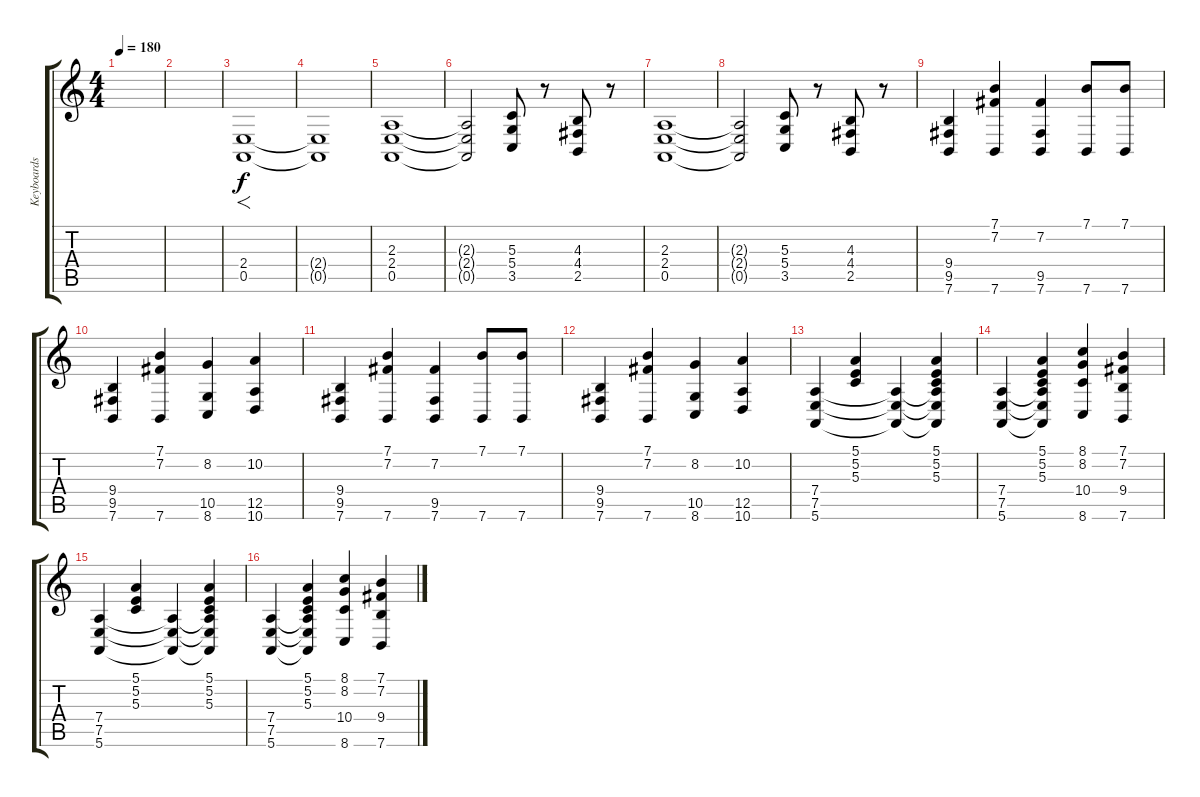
\track ("Keyboards" "Keyboards") {instrument drawbarorgan}
\staff {score tabs}
\tuning (E4 B3 G3 D3 A2 E2) {hide}
\ts (4 4)
\tempo 180
\clef g2
\ks c
|
|
(2.4 0.5).1{f} |
(2.4{t} 0.5{t}).1 |
(2.3 2.4 0.5).1 |
(2.3{t} 2.4{t} 0.5{t}).2 (5.3 5.4 3.5).8 r.8 (4.3 4.4 2.5).8 r.8 |
(2.3 2.4 0.5).1 |
(2.3{t} 2.4{t} 0.5{t}).2 (5.3 5.4 3.5).8 r.8 (4.3 4.4 2.5).8 r.8 |
(9.4 9.5 7.6).4 (7.1 7.2 7.6).4 (7.2 9.5 7.6).4 (7.1 7.6).8 (7.1 7.6).8 |
(9.4 9.5 7.6).4 (7.1 7.2 7.6).4 (8.2 10.5 8.6).4 (10.2 12.5 10.6).4 |
(9.4 9.5 7.6).4 (7.1 7.2 7.6).4 (7.2 9.5 7.6).4 (7.1 7.6).8 (7.1 7.6).8 |
(9.4 9.5 7.6).4 (7.1 7.2 7.6).4 (8.2 10.5 8.6).4 (10.2 12.5 10.6).4 |
(7.4 7.5 5.6).4 (5.1 5.2 5.3).4 (7.4{t} 7.5{t} 5.6{t}).4 (5.1 5.2 5.3 7.4{t} 7.5{t} 5.6{t}).4 |
(7.4 7.5 5.6).4 (5.1 5.2 5.3 7.4{t} 7.5{t} 5.6{t}).4 (8.1 8.2 10.4 8.6).4 (7.1 7.2 9.4 7.6).4 |
(7.4 7.5 5.6).4 (5.1 5.2 5.3).4 (7.4{t} 7.5{t} 5.6{t}).4 (5.1 5.2 5.3 7.4{t} 7.5{t} 5.6{t}).4 |
(7.4 7.5 5.6).4 (5.1 5.2 5.3 7.4{t} 7.5{t} 5.6{t}).4 (8.1 8.2 10.4 8.6).4 (7.1 7.2 9.4 7.6).4
